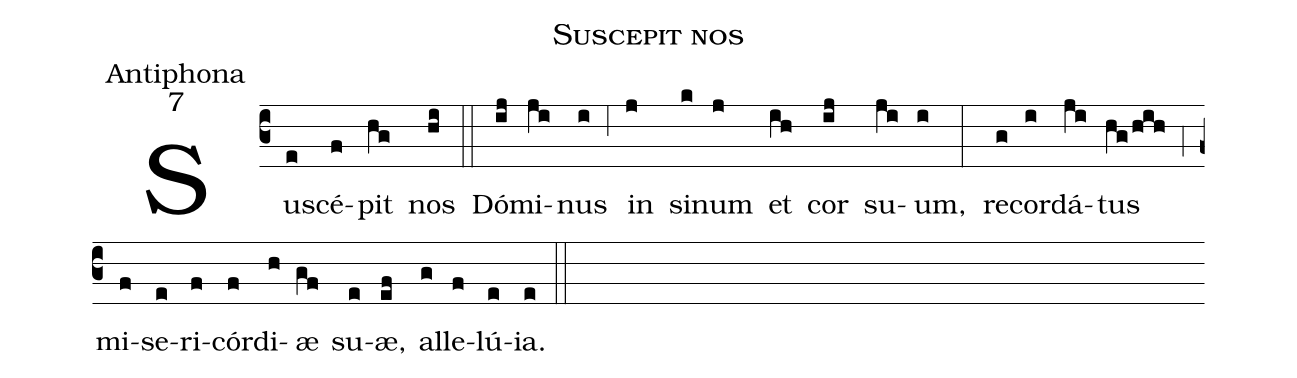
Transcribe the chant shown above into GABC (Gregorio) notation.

name:Suscepit nos;
office-part:Antiphona;
mode:7;
%%
(c3) Su(e)scé(f)pit(hg) nos(hi) (::)
Dó(ij)mi(ji)nus(i) (,6) in(j) si(k)num(j) et(ih) cor(ij) su(ji)um,(i) (:)
re(g)cor(i)dá(ji)tus(hg/hih) (,4) mi(f)se(e)ri(f)cór(f)di(h)æ(gf) su(e)æ,(ef) al(g)le(f)lú(e)ia.(e) (::)
